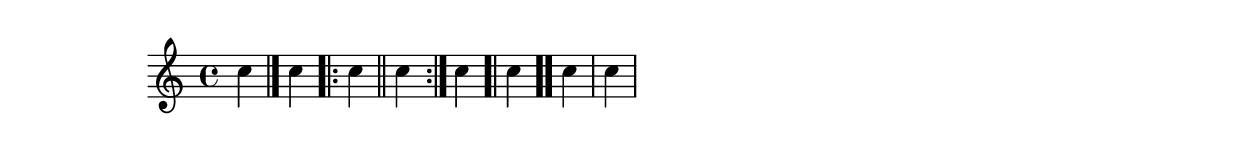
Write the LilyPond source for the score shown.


\version "2.1.7"
\header {
    texidoc = "@cindex Bar Lines
Different types of bar lines demonstrated.
" }
% TODO: dashed "|", HJJ
\score
{
\notes \relative c'' {
c4
\bar "|." c
\bar "|:"c
\bar "||"c
\bar ":|"  c
\bar ".|" c
\bar ".|." c
\bar "|"  c
} 
\paper{raggedright = ##t}
}

